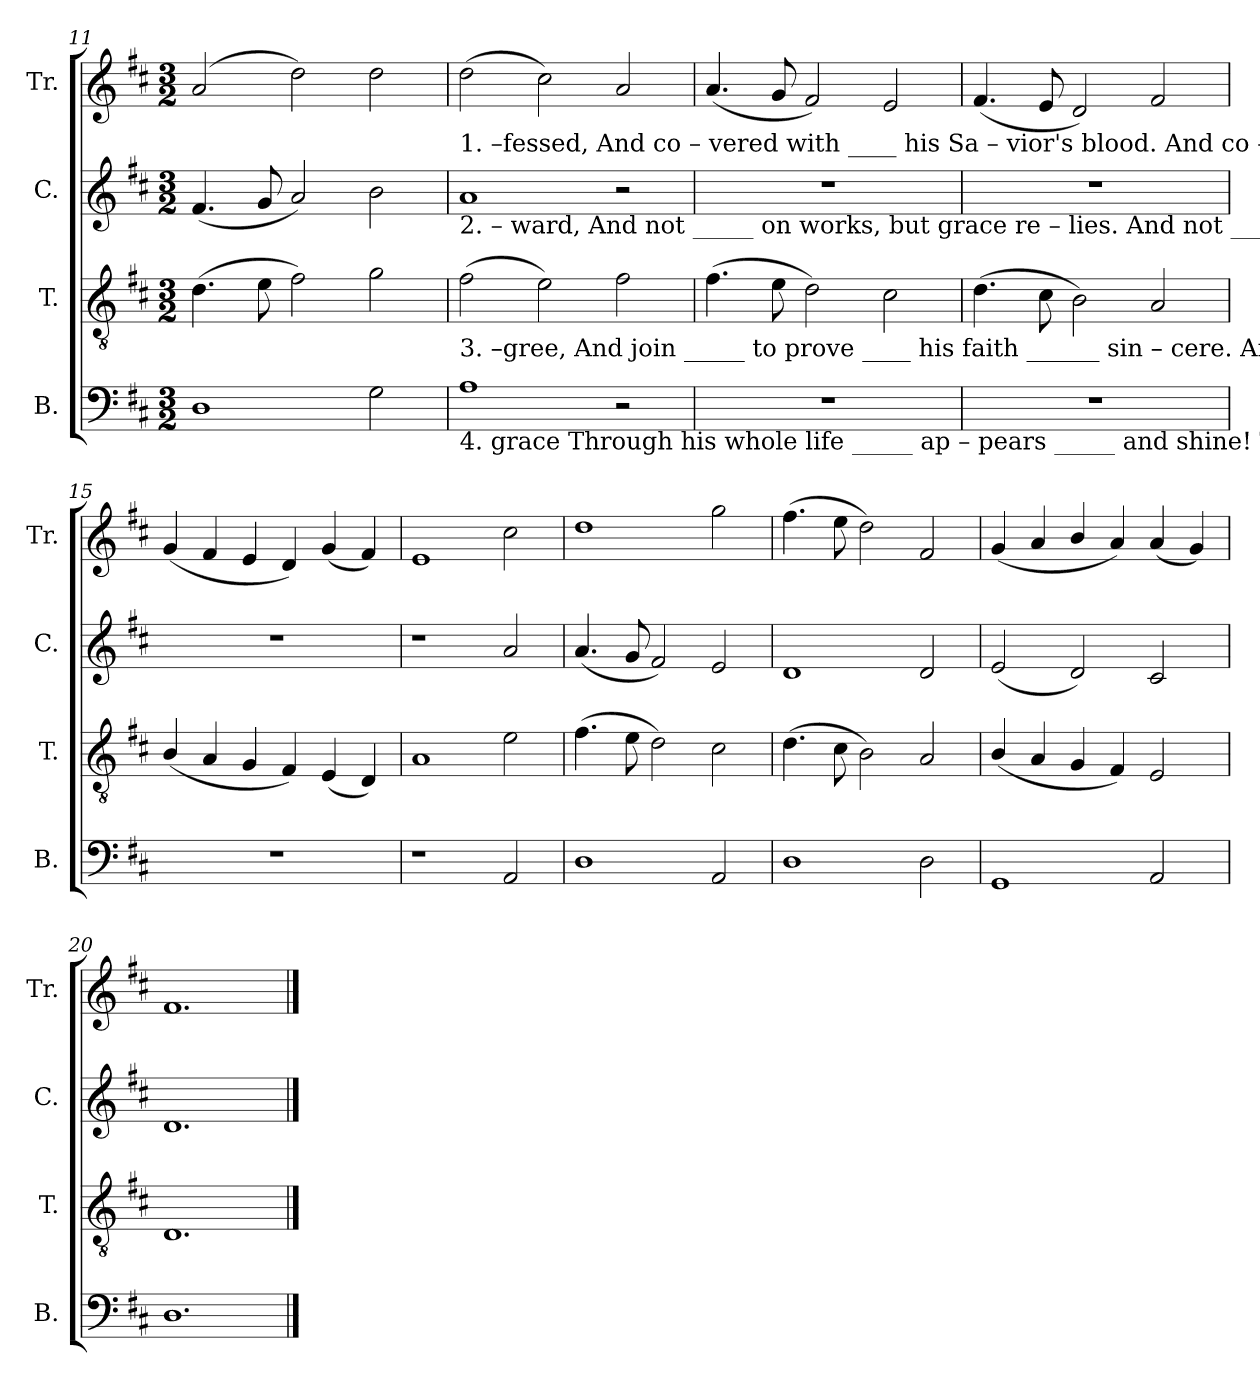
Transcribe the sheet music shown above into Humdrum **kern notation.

**kern	**kern	**kern	**kern
*part4	*part3	*part2	*part1
*staff4	*staff3	*staff2	*staff1
*I"B.	*I"T.	*I"C.	*I"Tr.
*I'B.	*I'T.	*I'C.	*I'Tr.
*clefF4	*clefGv2	*clefG2	*clefG2
*k[f#c#]	*k[f#c#]	*k[f#c#]	*k[f#c#]
*M3/2	*M3/2	*M3/2	*M3/2
=11	=11	=11	=11
1D	(4.d\	(4.f#/	(2a/
.	8e\	8g/	.
.	2f#\)	2a/)	2dd\)
2G\	2g\	2b\	2dd\
!!LO:LB:g=z
=12	=12	=12	=12
!	!	!	!LO:TX:b:t=1. –fessed,  And co  –  vered with ____    his    Sa     –     vior's  blood. And  co   –    vered   with ____  his    Sa        –      vior's  blood.
!	!	!LO:TX:b:t=2. – ward,  And not _____  on  works,      but   grace            re   –  lies.   And not _____   on   works,      but    grace           re   –    lies.	!
!	!LO:TX:b:t=3. –gree,  And join _____ to     prove ____  his   faith ______ sin – cere. And  join _____ to      prove ___  his   faith ______sin  –  cere.	!	!
!LO:TX:b:t=4. grace  Through his  whole life _____ ap –  pears _____ and shine!  Through his  whole life        ap –  pears          and    shine!	!	!	!
1A	(2f#\	1a	(2dd\
.	2e\)	.	2cc#\)
2r	2f#\	2r	2a/
=13	=13	=13	=13
1.r	(4.f#\	1.r	(4.a/
.	8e\	.	8g/
.	2d\)	.	2f#/)
.	2c#\	.	2e/
=14	=14	=14	=14
1.r	(4.d\	1.r	(4.f#/
.	8c#\	.	8e/
.	2B\)	.	2d/)
.	2A/	.	2f#/
=15	=15	=15	=15
1.r	(4B/	1.r	(4g/
.	4A/	.	4f#/
.	4G/	.	4e/
.	4F#/)	.	4d/)
.	(4E/	.	(4g/
.	4D/)	.	4f#/)
=16	=16	=16	=16
1r	1A	1r	1e
2AA/	2e\	2a/	2cc#\
=17	=17	=17	=17
1D	(4.f#\	(4.a/	1dd
.	8e\	8g/	.
.	2d\)	2f#/)	.
2AA/	2c#\	2e/	2gg\
=18	=18	=18	=18
1D	(4.d\	1d	(4.ff#\
.	8c#\	.	8ee\
.	2B\)	.	2dd\)
2D\	2A/	2d/	2f#/
=19	=19	=19	=19
1GG	(4B/	(2e/	(4g/
.	4A/	.	4a/
.	4G/	2d/)	4b/
.	4F#/)	.	4a/)
2AA/	2E/	2c#/	(4a/
.	.	.	4g/)
=20	=20	=20	=20
1.D	1.D	1.d	1.f#
==	==	==	==
*-	*-	*-	*-
